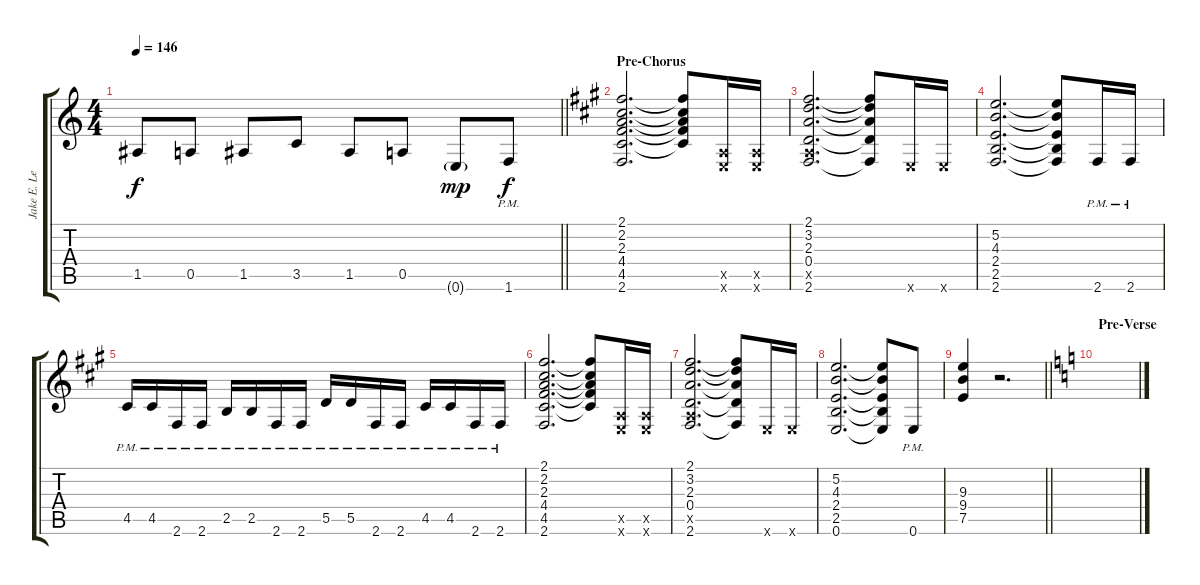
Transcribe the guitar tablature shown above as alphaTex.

\track ("Jake E. Lee Rhythm Guitar 2" "Jake E. Le") {instrument overdrivenguitar}
\staff {score tabs}
\tuning (E4 B3 G3 D3 A2 E2) {hide}
\ts (4 4)
\tempo 146
\clef g2
\barLineRight lightlight
\ks c
1.5.8{dy f} 0.5.8 1.5.8 3.5.8 1.5.8 0.5.8 0.6{g}.8{dy mp} 1.6{pm}.8{dy f} |
\section ("" "Pre-Chorus")
\ks f#minor
(2.1 2.2 2.3 4.4 4.5 2.6).2{d} (2.1{t} 2.2{t} 2.3{t} 4.4{t} 4.5{t}).8 (0.5{x} 0.6{x}).16 (0.5{x} 0.6{x}).16 |
(2.1 3.2 2.3 0.4 0.5{x} 2.6).2{d} (2.1{t} 3.2{t} 2.3{t} 0.4{t} 2.6{t}).8 0.6{x}.16 0.6{x}.16 |
(5.2 4.3 2.4 2.5 2.6).2{d} (5.2{t} 4.3{t} 2.4{t} 2.5{t} 2.6{t}).8 2.6{pm}.16 2.6{pm}.16 |
4.5{pm}.16 4.5{pm}.16 2.6{pm}.16 2.6{pm}.16 2.5{pm}.16 2.5{pm}.16 2.6{pm}.16 2.6{pm}.16 5.5{pm}.16 5.5{pm}.16 2.6{pm}.16 2.6{pm}.16 4.5{pm}.16 4.5{pm}.16 2.6{pm}.16 2.6{pm}.16 |
(2.1 2.2 2.3 4.4 4.5 2.6).2{d} (2.1{t} 2.2{t} 2.3{t} 4.4{t} 4.5{t}).8 (0.5{x} 0.6{x}).16 (0.5{x} 0.6{x}).16 |
(2.1 3.2 2.3 0.4 0.5{x} 2.6).2{d} (2.1{t} 3.2{t} 2.3{t} 0.4{t} 2.6{t}).8 0.6{x}.16 0.6{x}.16 |
(5.2 4.3 2.4 2.5 0.6).2{d} (5.2{t} 4.3{t} 2.4{t} 2.5{t} 0.6{t}).8 0.6{pm}.8 |
\barLineRight lightlight
(9.3 9.4 7.5).4 r.2{d} |
\section ("" "Pre-Verse")
\ks aminor
